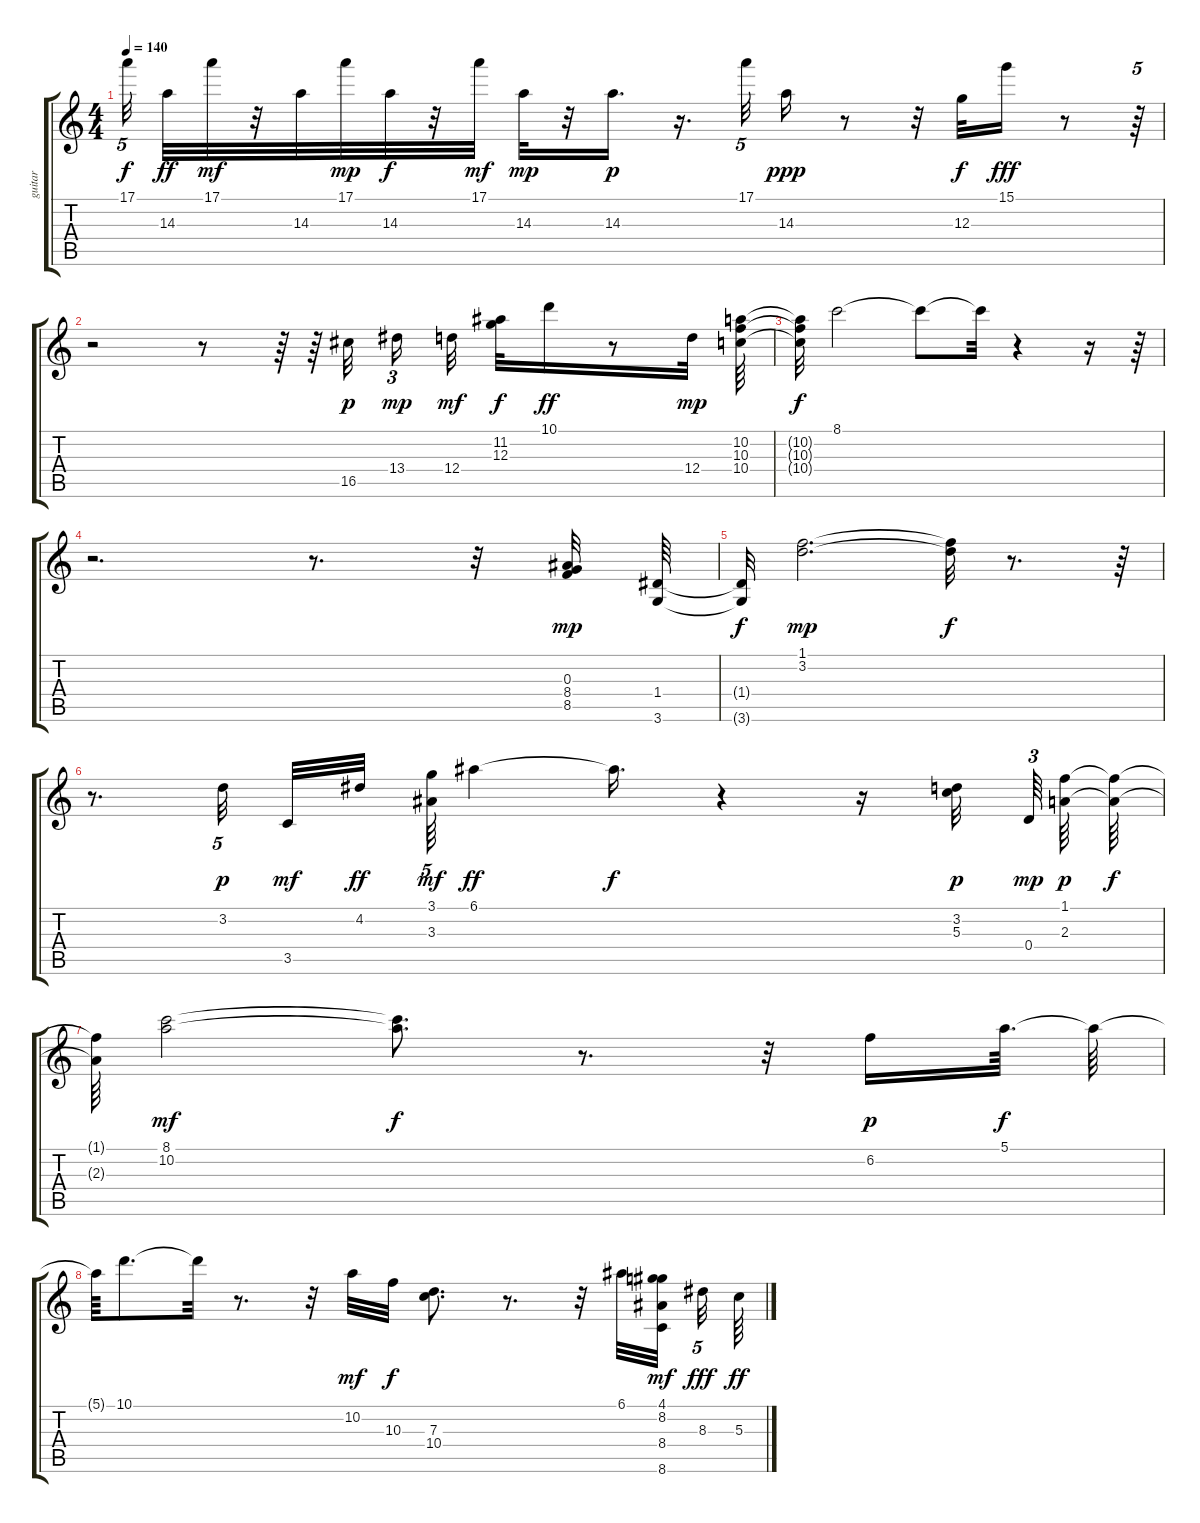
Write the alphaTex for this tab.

\track ("guitar" "guitar") {instrument acousticguitarnylon}
\staff {score tabs}
\tuning (E4 B3 G3 D3 A2 E2) {hide}
\ts (4 4)
\tempo 140
\clef g2
\ks c
17.1{t}.32{tu (5 4) dy f} 14.3.32{dy ff} 17.1.32{dy mf} r.32 14.3.32 17.1.32{dy mp} 14.3.32{dy f} r.32 17.1.32{dy mf} 14.3.32{dy mp} r.32 14.3.16{d dy p} r.16{d} 17.1.32{tu (5 4)} 14.3.16{dy ppp} r.8 r.32 12.3.32{dy f} 15.1.16{dy fff} r.8 r.64{tu (5 4)} |
r.2 r.8 r.64 r.64 16.5.32{dy p} 13.4.16{tu (3 2) dy mp} 12.4.32{dy mf} (11.2 12.3).32{dy f} 10.1.16{dy ff} r.8 12.4.32{dy mp} (10.2 10.3 10.4).64 |
(10.2{t} 10.3{t} 10.4{t}).32{dy f} 8.1.2 8.1{t}.8 8.1{t}.32 r.4 r.16 r.64 |
r.2{d} r.8{d} r.32 (0.3 8.4 8.5).32{dy mp} (1.4 3.6).64 |
(1.4{t} 3.6{t}).32{dy f} (1.1 3.2).2{d dy mp} (1.1{t} 3.2{t}).32{dy f} r.8{d} r.64 |
r.8{d} 3.2.32{tu (5 4) dy p} 3.5.32{dy mf} 4.2.32{dy ff} (3.1 3.3).64{tu (5 4) dy mf} 6.1.4{dy ff} 6.1{t}.16{d dy f} r.4 r.16 (3.2 5.3).32{dy p} 0.4.64{tu (3 2) dy mp} (1.1 2.3).64{dy p} (1.1{t} 2.3{t}).64{dy f} |
(1.1{t} 2.3{t}).64 (8.1 10.2).2{dy mf} (8.1{t} 10.2{t}).8{d dy f} r.8{d} r.32 6.2.16{dy p} 5.1.64{d dy f} 5.1{t}.64 |
5.1{t}.64 10.1.8{d} 10.1{t}.32 r.8{d} r.32 10.2.32{dy mf} 10.3.32{dy f} (7.3 10.4).8{d} r.8{d} r.32 6.1.32 (4.1 8.2 8.4 8.6).32{dy mf} 8.3.32{tu (5 4) dy fff} 5.3.64{dy ff}
